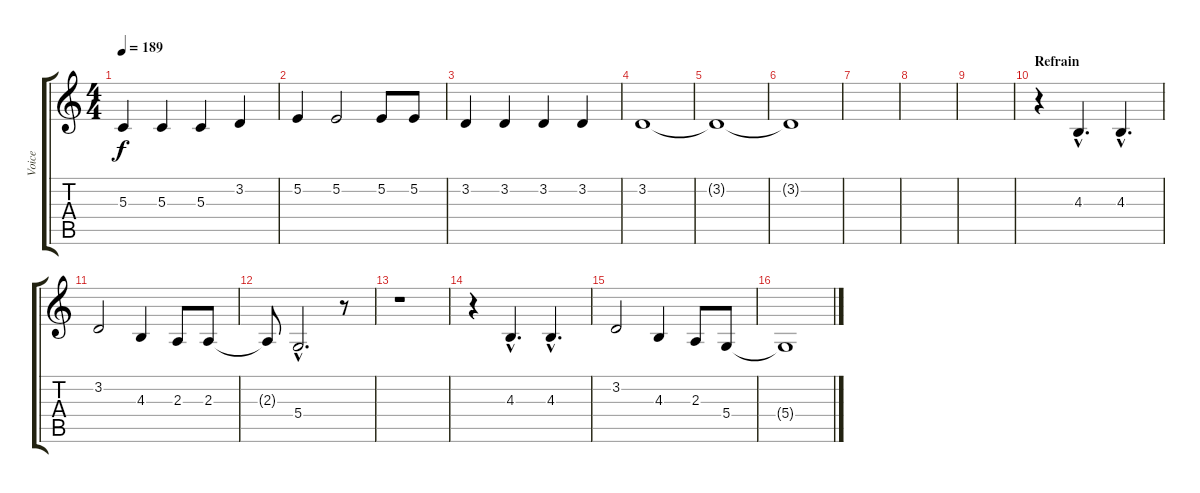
\track ("Voice" "Voice") {instrument acousticgrandpiano}
\staff {score tabs}
\tuning (E4 B3 G3 D3 A2 E2) {hide}
\ts (4 4)
\tempo 189
\clef g2
\ks c
5.3.4{dy f} 5.3.4 5.3.4 3.2.4 |
5.2.4 5.2.2 5.2.8 5.2.8 |
3.2.4 3.2.4 3.2.4 3.2.4 |
3.2.1 |
3.2{t}.1 |
3.2{t}.1 |
|
|
|
\section ("" "Refrain")
r.4 4.3{hac}.4{d} 4.3{hac}.4{d} |
3.2.2 4.3.4 2.3.8 2.3.8 |
2.3{t}.8 5.4{hac}.2{d} r.8 |
r.1 |
r.4 4.3{hac}.4{d} 4.3{hac}.4{d} |
3.2.2 4.3.4 2.3.8 5.4.8 |
5.4{t}.1
